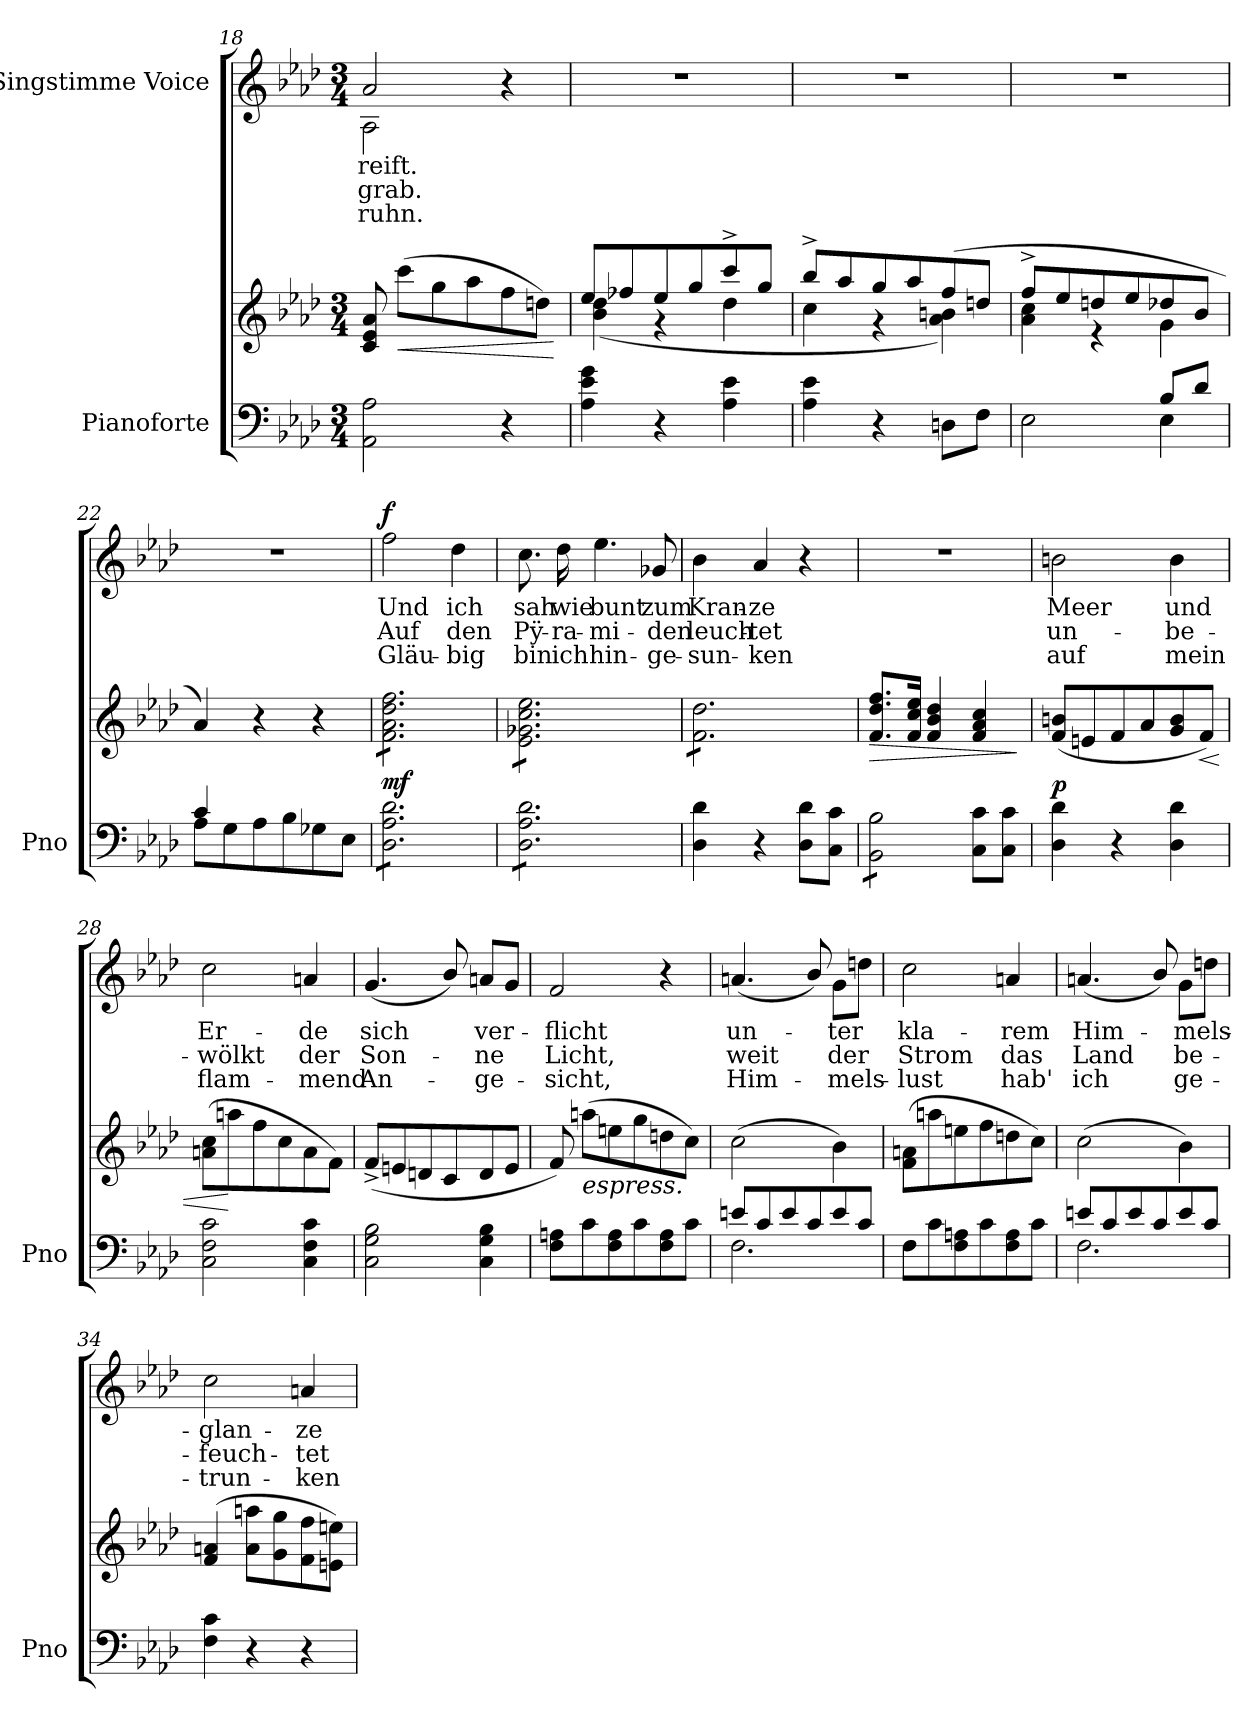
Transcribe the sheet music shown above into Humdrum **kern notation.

**kern	**kern	**dynam	**kern	**text	**text	**text	**dynam
*part2	*part2	*part2	*part1	*part1	*part1	*part1	*part1
*staff3	*staff2	*staff2/3	*staff1	*staff1	*staff1	*staff1	*staff1
*I"Pianoforte	*	*	*I"Singstimme Voice	*	*	*	*
*I'Pno	*	*	*	*	*	*	*
*clefF4	*clefG2	*	*clefG2	*	*	*	*
*k[b-e-a-d-]	*k[b-e-a-d-]	*	*k[b-e-a-d-]	*	*	*	*
*M3/4	*M3/4	*	*M3/4	*	*	*	*
=18	=18	=18	=18	=18	=18	=18	=18
!	!	!	!	!LO:LY:b	!LO:LY:b	!LO:LY:b	!
*	*	*	*^	*	*	*	*
2AA-\ 2A-\	8c/ 8e-/ 8a-/	.	2A-\	2a-/	reift.	-grab.	ruhn.	.
!	!	!LO:HP:b	!	!	!	!	!	!
.	(>8ccc\L	<	.	.	.	.	.	.
.	8gg\	.	.	.	.	.	.	.
.	8aa-\	.	.	.	.	.	.	.
4r	8ff\	.	4r	4ryy	.	.	.	.
.	8ddn\J)	.	.	.	.	.	.	.
*	*	*	*v	*v	*	*	*	*
.	.	[	.	.	.	.	.
!!LO:LB:g=z
=19	=19	=19	=19	=19	=19	=19	=19
*	*^	*	*	*	*	*	*
4A-\ 4e-\ 4g\	8ee-/L	(<4b-\ 4dd-\	.	2.r	.	.	.	.
.	8ff-X/	.	.	.	.	.	.	.
4r	8ee-/	4r	.	.	.	.	.	.
.	8gg/	.	.	.	.	.	.	.
4A-\ 4e-\	8ccc^/	4dd-\	.	.	.	.	.	.
.	8gg/J	.	.	.	.	.	.	.
=20	=20	=20	=20	=20	=20	=20	=20	=20
4A-\ 4e-\	8bb-^/L	4cc\	.	2.r	.	.	.	.
.	8aa-/	.	.	.	.	.	.	.
4r	8gg/	4r	.	.	.	.	.	.
.	8aa-/	.	.	.	.	.	.	.
8Dn\L	(<8ff/	4a-\ 4bn\)	.	.	.	.	.	.
8F\J	8ddn/J	.	.	.	.	.	.	.
=21	=21	=21	=21	=21	=21	=21	=21	=21
*^	*	*	*	*	*	*	*	*
2E-\	2ryy	8ff^/L	4a-\ 4cc\	.	2.r	.	.	.	.
.	.	8ee-/	.	.	.	.	.	.	.
.	.	8ddn/	4r	.	.	.	.	.	.
.	.	8ee-/	.	.	.	.	.	.	.
4E-\	8B-/L	8dd-X/	4g\	.	.	.	.	.	.
.	8d-/J	8b-/J	.	.	.	.	.	.	.
*	*	*v	*v	*	*	*	*	*	*
=22	=22	=22	=22	=22	=22	=22	=22	=22
8A-\L	4c/	4a-/)	.	2.r	.	.	.	.
8G\	.	.	.	.	.	.	.	.
8A-\	2ryy	4r	.	.	.	.	.	.
8B-\	.	.	.	.	.	.	.	.
8G-X\	.	4r	.	.	.	.	.	.
8E-\J	.	.	.	.	.	.	.	.
*v	*v	*	*	*	*	*	*	*
=23	=23	=23	=23	=23	=23	=23	=23
!	!	!LO:DY:b	!	!LO:LY:b	!LO:LY:b	!LO:LY:b	!LO:DY:a
*tremolo	*	*	*	*	*	*	*
*	*tremolo	*	*	*	*	*	*
8D-\ 8A-\ 8d-\L	8f\ 8a-\ 8dd-\ 8ff\L	mf	2ff\	Und	Auf	Gläu-	f
8D-\ 8A-\ 8d-\	8f\ 8a-\ 8dd-\ 8ff\	.	.	.	.	.	.
8D-\ 8A-\ 8d-\	8f\ 8a-\ 8dd-\ 8ff\	.	.	.	.	.	.
8D-\ 8A-\ 8d-\	8f\ 8a-\ 8dd-\ 8ff\	.	.	.	.	.	.
!	!	!	!	!LO:LY:b	!LO:LY:b	!LO:LY:b	!
8D-\ 8A-\ 8d-\	8f\ 8a-\ 8dd-\ 8ff\	.	4dd-\	ich	den	-big	.
8D-\ 8A-\ 8d-\J	8f\ 8a-\ 8dd-\ 8ff\J	.	.	.	.	.	.
=24	=24	=24	=24	=24	=24	=24	=24
!	!	!	!	!LO:LY:b	!LO:LY:b	!LO:LY:b	!
8D-\ 8A-\ 8d-\L	8e-\ 8g-X\ 8cc\ 8ee-\L	.	8.cc\	sah	Pÿ-	bin	.
8D-\ 8A-\ 8d-\	8e-\ 8g-X\ 8cc\ 8ee-\	.	.	.	.	.	.
!	!	!	!	!LO:LY:b	!LO:LY:b	!LO:LY:b	!
.	.	.	16dd-\	wie	-ra-	ich	.
!	!	!	!	!LO:LY:b	!LO:LY:b	!LO:LY:b	!
8D-\ 8A-\ 8d-\	8e-\ 8g-X\ 8cc\ 8ee-\	.	4.ee-\	bunt	-mi-	hin-	.
8D-\ 8A-\ 8d-\	8e-\ 8g-X\ 8cc\ 8ee-\	.	.	.	.	.	.
8D-\ 8A-\ 8d-\	8e-\ 8g-X\ 8cc\ 8ee-\	.	.	.	.	.	.
!	!	!	!	!LO:LY:b	!LO:LY:b	!LO:LY:b	!
8D-\ 8A-\ 8d-\J	8e-\ 8g-X\ 8cc\ 8ee-\J	.	8g-X/	zum	-den	-ge-	.
*Xtremolo	*	*	*	*	*	*	*
=25	=25	=25	=25	=25	=25	=25	=25
!	!	!	!	!LO:LY:b	!LO:LY:b	!LO:LY:b	!
4D-\ 4d-\	8f\ 8dd-\L	.	4b-\	Kran-	leuch-	-sun-	.
.	8f\ 8dd-\	.	.	.	.	.	.
!	!	!	!	!LO:LY:b	!LO:LY:b	!LO:LY:b	!
4r	8f\ 8dd-\	.	4a-/	-ze	-tet	-ken	.
.	8f\ 8dd-\	.	.	.	.	.	.
8D-\ 8d-\L	8f\ 8dd-\	.	4r	.	.	.	.
8C\ 8c\J	8f\ 8dd-\J	.	.	.	.	.	.
*	*Xtremolo	*	*	*	*	*	*
!!LO:PB:g=z
=26	=26	=26	=26	=26	=26	=26	=26
!	!	!LO:HP:b	!	!	!	!	!
*tremolo	*	*	*	*	*	*	*
8BB-\ 8B-\L	8.f/ 8.dd-/ 8.ff/L	>	2.r	.	.	.	.
8BB-\ 8B-\	.	.	.	.	.	.	.
.	16f/ 16cc/ 16ee-/Jk	.	.	.	.	.	.
8BB-\ 8B-\	4f/ 4b-/ 4dd-/	.	.	.	.	.	.
8BB-\ 8B-\J	.	.	.	.	.	.	.
*Xtremolo	*	*	*	*	*	*	*
8C\ 8c\L	4f/ 4a-/ 4cc/	.	.	.	.	.	.
8C\ 8c\J	.	.	.	.	.	.	.
.	.	]	.	.	.	.	.
=27	=27	=27	=27	=27	=27	=27	=27
!	!	!LO:DY:a=2	!	!LO:LY:b	!LO:LY:b	!LO:LY:b	!
4D-\ 4d-\	(<8f/ 8bn/L	p	2bn\	Meer	un-	auf	.
.	8en/	.	.	.	.	.	.
4r	8f/	.	.	.	.	.	.
.	8a-/	.	.	.	.	.	.
!	!	!	!	!LO:LY:b	!LO:LY:b	!LO:LY:b	!
4D-\ 4d-\	8g/ 8b/	.	4b\	und	-be-	mein	.
!	!	!LO:HP:b	!	!	!	!	!
.	8f/J)	<	.	.	.	.	.
=28	=28	=28	=28	=28	=28	=28	=28
!	!	!	!	!LO:LY:b	!LO:LY:b	!LO:LY:b	!
2C\ 2F\ 2c\	(>8an\ 8cc\L	.	2cc\	Er-	-wölkt	flam-	.
.	8aan\	[	.	.	.	.	.
.	8ff\	.	.	.	.	.	.
.	8cc\	.	.	.	.	.	.
!	!	!	!	!LO:LY:b	!LO:LY:b	!LO:LY:b	!
4C\ 4F\ 4c\	8a\	.	4an/	-de	der	-mend	.
.	8f\J)	.	.	.	.	.	.
=29	=29	=29	=29	=29	=29	=29	=29
!	!	!	!	!LO:LY:b	!LO:LY:b	!LO:LY:b	!
2C\ 2G\ 2B-\	(<8f^/L	.	(<4.g/	sich	Son-	An-	.
.	8en/	.	.	.	.	.	.
.	8dn/	.	.	.	.	.	.
.	8c/	.	8b-/)	.	.	.	.
!	!	!	!	!LO:LY:b	!LO:LY:b	!LO:LY:b	!
4C\ 4G\ 4B-\	8d/	.	8an/L	ver-	-ne	-ge-	.
.	8e/J	.	8g/J	.	.	.	.
=30	=30	=30	=30	=30	=30	=30	=30
!	!	!	!	!LO:LY:b	!LO:LY:b	!LO:LY:b	!
8F\ 8An\L	8f/)	.	2f/	-flicht	Licht,	-sicht,	.
!	!LO:TX:b:i:t=espress.	!	!	!	!	!	!
8c\	(>8aan\L	.	.	.	.	.	.
8F\ 8A\	8een\	.	.	.	.	.	.
8c\	8gg\	.	.	.	.	.	.
8F\ 8A\	8ddn\	.	4r	.	.	.	.
8c\J	8cc\J)	.	.	.	.	.	.
=31	=31	=31	=31	=31	=31	=31	=31
*^	*	*	*	*	*	*	*
!	!	!	!	!	!LO:LY:b	!LO:LY:b	!LO:LY:b	!
8en/L	2.F\	(>2cc\	.	(<4.an/	un-	weit	Him-	.
8c/	.	.	.	.	.	.	.	.
8e/	.	.	.	.	.	.	.	.
8c/	.	.	.	8b-/)	.	.	.	.
!	!	!	!	!	!LO:LY:b	!LO:LY:b	!LO:LY:b	!
8e/	.	4b-\)	.	8g\L	-ter	der	-mels-	.
8c/J	.	.	.	8ddn\J	.	.	.	.
*v	*v	*	*	*	*	*	*	*
!!LO:LB:g=z
=32	=32	=32	=32	=32	=32	=32	=32
!	!	!	!	!LO:LY:b	!LO:LY:b	!LO:LY:b	!
8F\L	(>8f\ 8an\L	.	2cc\	kla-	Strom	-lust	.
8c\	8aan\	.	.	.	.	.	.
8F\ 8An\	8een\	.	.	.	.	.	.
8c\	8ff\	.	.	.	.	.	.
!	!	!	!	!LO:LY:b	!LO:LY:b	!LO:LY:b	!
8F\ 8A\	8ddn\	.	4an/	-rem	das	hab'	.
8c\J	8cc\J)	.	.	.	.	.	.
=33	=33	=33	=33	=33	=33	=33	=33
*^	*	*	*	*	*	*	*
!	!	!	!	!	!LO:LY:b	!LO:LY:b	!LO:LY:b	!
8en/L	2.F\	(>2cc\	.	(<4.an/	Him-	Land	ich	.
8c/	.	.	.	.	.	.	.	.
8e/	.	.	.	.	.	.	.	.
8c/	.	.	.	8b-/)	.	.	.	.
!	!	!	!	!	!LO:LY:b	!LO:LY:b	!LO:LY:b	!
8e/	.	4b-\)	.	8g\L	-mels-	be-	ge-	.
8c/J	.	.	.	8ddn\J	.	.	.	.
*v	*v	*	*	*	*	*	*	*
=34	=34	=34	=34	=34	=34	=34	=34
!	!	!	!	!LO:LY:b	!LO:LY:b	!LO:LY:b	!
4F\ 4c\	(<4f/ 4an/	.	2cc\	-glan-	-feuch-	-trun-	.
4r	8a\ 8aan\L	.	.	.	.	.	.
.	8g\ 8gg\	.	.	.	.	.	.
!	!	!	!	!LO:LY:b	!LO:LY:b	!LO:LY:b	!
4r	8f\ 8ff\	.	4an/	-ze	-tet	-ken	.
.	8en\ 8een\J)	.	.	.	.	.	.
=	=	=	=	=	=	=	=
*-	*-	*-	*-	*-	*-	*-	*-
